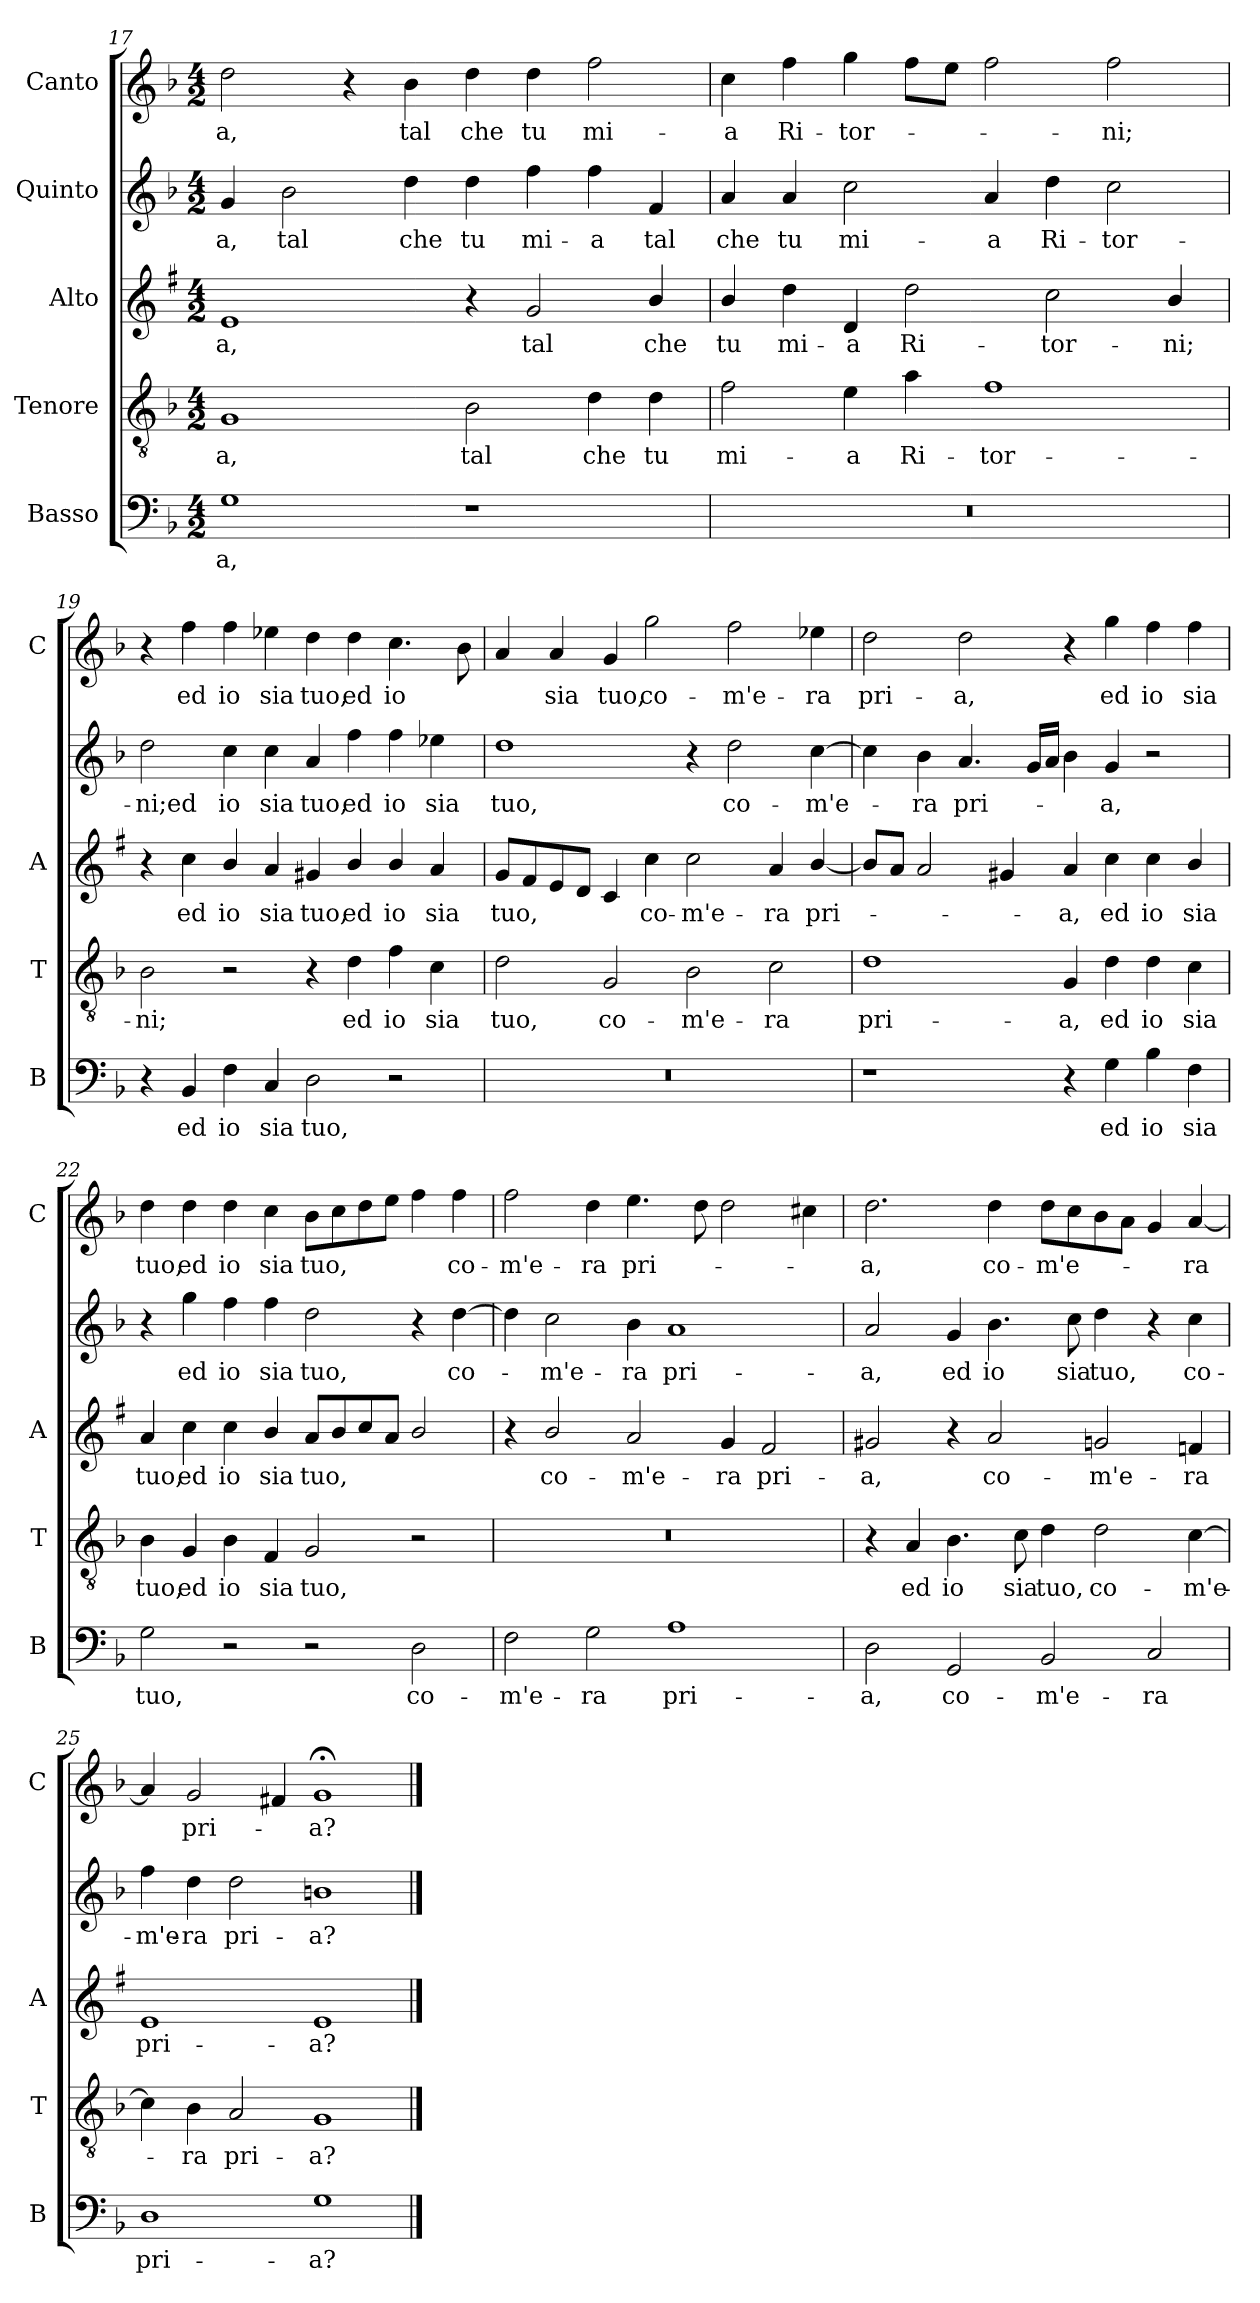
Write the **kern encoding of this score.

**kern	**text	**kern	**text	**kern	**text	**kern	**text	**kern	**text
*part5	*part5	*part4	*part4	*part3	*part3	*part2	*part2	*part1	*part1
*staff5	*staff5	*staff4	*staff4	*staff3	*staff3	*staff2	*staff2	*staff1	*staff1
*I"Basso	*	*I"Tenore	*	*I"Alto	*	*I"Quinto	*	*I"Canto	*
*I'B	*	*I'T	*	*I'A	*	*	*	*I'C	*
!!LO:LB:g=z
*clefF4	*	*clefGv2	*	*clefG2	*	*clefG2	*	*clefG2	*
*	*	*	*	*ITrd1c2	*	*	*	*	*
*k[b-]	*	*k[b-]	*	*k[b-]	*	*k[b-]	*	*k[b-]	*
*F:	*	*F:	*	*F:	*	*F:	*	*F:	*
*M4/2	*	*M4/2	*	*M4/2	*	*M4/2	*	*M4/2	*
=17	=17	=17	=17	=17	=17	=17	=17	=17	=17
!	!LO:LY:b	!	!LO:LY:b	!	!LO:LY:b	!	!LO:LY:b	!	!LO:LY:b
1G	-a,	1G	-a,	1d	-a,	4g/	-a,	2dd\	-a,
!	!	!	!	!	!	!	!LO:LY:b	!	!
.	.	.	.	.	.	2b-\	tal	.	.
.	.	.	.	.	.	.	.	4r	.
!	!	!	!	!	!	!	!LO:LY:b	!	!LO:LY:b
.	.	.	.	.	.	4dd\	che	4b-\	tal
!	!	!	!LO:LY:b	!	!	!	!LO:LY:b	!	!LO:LY:b
1r	.	2B-\	tal	4r	.	4dd\	tu	4dd\	che
!	!	!	!	!	!LO:LY:b	!	!LO:LY:b	!	!LO:LY:b
.	.	.	.	2f/	tal	4ff\	mi-	4dd\	tu
!	!	!	!LO:LY:b	!	!	!	!LO:LY:b	!	!LO:LY:b
.	.	4d\	che	.	.	4ff\	-a	2ff\	mi-
!	!	!	!LO:LY:b	!	!LO:LY:b	!	!LO:LY:b	!	!
.	.	4d\	tu	4a/	che	4f/	tal	.	.
=18	=18	=18	=18	=18	=18	=18	=18	=18	=18
!	!	!	!LO:LY:b	!	!LO:LY:b	!	!LO:LY:b	!	!LO:LY:b
0r	.	2f\	mi-	4a/	tu	4a/	che	4cc\	-a
!	!	!	!	!	!LO:LY:b	!	!LO:LY:b	!	!LO:LY:b
.	.	.	.	4cc\	mi-	4a/	tu	4ff\	Ri-
!	!	!	!LO:LY:b	!	!LO:LY:b	!	!LO:LY:b	!	!LO:LY:b
.	.	4e\	-a	4c/	-a	2cc\	mi-	4gg\	-tor-
!	!	!	!LO:LY:b	!	!LO:LY:b	!	!	!	!
.	.	4a\	Ri-	2cc\	Ri-	.	.	8ff\L	.
.	.	.	.	.	.	.	.	8ee\J	.
!	!	!	!LO:LY:b	!	!	!	!LO:LY:b	!	!
.	.	1f	-tor-	.	.	4a/	-a	2ff\	.
!	!	!	!	!	!LO:LY:b	!	!LO:LY:b	!	!
.	.	.	.	2b-\	-tor-	4dd\	Ri-	.	.
!	!	!	!	!	!	!	!LO:LY:b	!	!LO:LY:b
.	.	.	.	.	.	2cc\	-tor-	2ff\	-ni;
!	!	!	!	!	!LO:LY:b	!	!	!	!
.	.	.	.	4a/	-ni;	.	.	.	.
=19	=19	=19	=19	=19	=19	=19	=19	=19	=19
!	!	!	!LO:LY:b	!	!	!	!LO:LY:b	!	!
4r	.	2B-\	-ni;	4r	.	2dd\	-ni;ed	4r	.
!	!LO:LY:b	!	!	!	!LO:LY:b	!	!	!	!LO:LY:b
4BB-/	ed	.	.	4b-\	ed	.	.	4ff\	ed
!	!LO:LY:b	!	!	!	!LO:LY:b	!	!LO:LY:b	!	!LO:LY:b
4F\	io	2r	.	4a/	io	4cc\	io	4ff\	io
!	!LO:LY:b	!	!	!	!LO:LY:b	!	!LO:LY:b	!	!LO:LY:b
4C/	sia	.	.	4g/	sia	4cc\	sia	4ee-X\	sia
!	!LO:LY:b	!	!	!	!LO:LY:b	!	!LO:LY:b	!	!LO:LY:b
2D\	tuo,	4r	.	4f#X/	tuo,	4a/	tuo,	4dd\	tuo,
!	!	!	!LO:LY:b	!	!LO:LY:b	!	!LO:LY:b	!	!LO:LY:b
.	.	4d\	ed	4a/	ed	4ff\	ed	4dd\	ed
!	!	!	!LO:LY:b	!	!LO:LY:b	!	!LO:LY:b	!	!LO:LY:b
2r	.	4f\	io	4a/	io	4ff\	io	4.cc\	io
!	!	!	!LO:LY:b	!	!LO:LY:b	!	!LO:LY:b	!	!
.	.	4c\	sia	4g/	sia	4ee-X\	sia	.	.
.	.	.	.	.	.	.	.	8b-\	.
=20	=20	=20	=20	=20	=20	=20	=20	=20	=20
!	!	!	!LO:LY:b	!	!LO:LY:b	!	!LO:LY:b	!	!
0r	.	2d\	tuo,	8f/L	tuo,	1dd	tuo,	4a/	.
.	.	.	.	8e/	.	.	.	.	.
!	!	!	!	!	!	!	!	!	!LO:LY:b
.	.	.	.	8d/	.	.	.	4a/	sia
.	.	.	.	8c/J	.	.	.	.	.
!	!	!	!LO:LY:b	!	!	!	!	!	!LO:LY:b
.	.	2G/	co-	4B-/	.	.	.	4g/	tuo,
!	!	!	!	!	!LO:LY:b	!	!	!	!LO:LY:b
.	.	.	.	4b-\	co-	.	.	2gg\	co-
!	!	!	!LO:LY:b	!	!LO:LY:b	!	!	!	!
.	.	2B-\	-m'e-	2b-\	-m'e-	4r	.	.	.
!	!	!	!	!	!	!	!LO:LY:b	!	!LO:LY:b
.	.	.	.	.	.	2dd\	co-	2ff\	-m'e-
!	!	!	!LO:LY:b	!	!LO:LY:b	!	!	!	!
.	.	2c\	-ra	4g/	-ra	.	.	.	.
!	!	!	!	!	!LO:LY:b	!	!LO:LY:b	!	!LO:LY:b
.	.	.	.	[4a/	pri-	[4cc\	-m'e-	4ee-X\	-ra
!!LO:LB:g=z
=21	=21	=21	=21	=21	=21	=21	=21	=21	=21
!	!	!	!LO:LY:b	!	!	!	!	!	!LO:LY:b
1r	.	1d	pri-	8a/L]	.	4cc\]	.	2dd\	pri-
.	.	.	.	8g/J	.	.	.	.	.
!	!	!	!	!	!	!	!LO:LY:b	!	!
.	.	.	.	2g/	.	4b-\	-ra	.	.
!	!	!	!	!	!	!	!LO:LY:b	!	!LO:LY:b
.	.	.	.	.	.	4.a/	pri-	2dd\	-a,
.	.	.	.	4f#X/	.	.	.	.	.
.	.	.	.	.	.	16g/LL	.	.	.
.	.	.	.	.	.	16a/JJ	.	.	.
!	!	!	!LO:LY:b	!	!LO:LY:b	!	!	!	!
4r	.	4G/	-a,	4g/	-a,	4b-\	.	4r	.
!	!LO:LY:b	!	!LO:LY:b	!	!LO:LY:b	!	!LO:LY:b	!	!LO:LY:b
4G\	ed	4d\	ed	4b-\	ed	4g/	-a,	4gg\	ed
!	!LO:LY:b	!	!LO:LY:b	!	!LO:LY:b	!	!	!	!LO:LY:b
4B-\	io	4d\	io	4b-\	io	2r	.	4ff\	io
!	!LO:LY:b	!	!LO:LY:b	!	!LO:LY:b	!	!	!	!LO:LY:b
4F\	sia	4c\	sia	4a/	sia	.	.	4ff\	sia
=22	=22	=22	=22	=22	=22	=22	=22	=22	=22
!	!LO:LY:b	!	!LO:LY:b	!	!LO:LY:b	!	!	!	!LO:LY:b
2G\	tuo,	4B-\	tuo,	4g/	tuo,	4r	.	4dd\	tuo,
!	!	!	!LO:LY:b	!	!LO:LY:b	!	!LO:LY:b	!	!LO:LY:b
.	.	4G/	ed	4b-\	ed	4gg\	ed	4dd\	ed
!	!	!	!LO:LY:b	!	!LO:LY:b	!	!LO:LY:b	!	!LO:LY:b
2r	.	4B-\	io	4b-\	io	4ff\	io	4dd\	io
!	!	!	!LO:LY:b	!	!LO:LY:b	!	!LO:LY:b	!	!LO:LY:b
.	.	4F/	sia	4a/	sia	4ff\	sia	4cc\	sia
!	!	!	!LO:LY:b	!	!LO:LY:b	!	!LO:LY:b	!	!LO:LY:b
2r	.	2G/	tuo,	8g/L	tuo,	2dd\	tuo,	8b-\L	tuo,
.	.	.	.	8a/	.	.	.	8cc\	.
.	.	.	.	8b-/	.	.	.	8dd\	.
.	.	.	.	8g/J	.	.	.	8ee\J	.
!	!LO:LY:b	!	!	!	!	!	!	!	!
2D\	co-	2r	.	2a/	.	4r	.	4ff\	.
!	!	!	!	!	!	!	!LO:LY:b	!	!LO:LY:b
.	.	.	.	.	.	[4dd\	co-	4ff\	co-
=23	=23	=23	=23	=23	=23	=23	=23	=23	=23
!	!LO:LY:b	!	!	!	!	!	!	!	!LO:LY:b
2F\	-m'e-	0r	.	4r	.	4dd\]	.	2ff\	-m'e-
!	!	!	!	!	!LO:LY:b	!	!LO:LY:b	!	!
.	.	.	.	2a/	co-	2cc\	-m'e-	.	.
!	!LO:LY:b	!	!	!	!	!	!	!	!LO:LY:b
2G\	-ra	.	.	.	.	.	.	4dd\	-ra
!	!	!	!	!	!LO:LY:b	!	!LO:LY:b	!	!LO:LY:b
.	.	.	.	2g/	-m'e-	4b-\	-ra	4.ee\	pri-
!	!LO:LY:b	!	!	!	!	!	!LO:LY:b	!	!
1A	pri-	.	.	.	.	1a	pri-	.	.
.	.	.	.	.	.	.	.	8dd\	.
!	!	!	!	!	!LO:LY:b	!	!	!	!
.	.	.	.	4f/	-ra	.	.	2dd\	.
!	!	!	!	!	!LO:LY:b	!	!	!	!
.	.	.	.	2e/	pri-	.	.	.	.
.	.	.	.	.	.	.	.	4cc#X\	.
=24	=24	=24	=24	=24	=24	=24	=24	=24	=24
!	!LO:LY:b	!	!	!	!LO:LY:b	!	!LO:LY:b	!	!LO:LY:b
2D\	-a,	4r	.	2f#X/	-a,	2a/	-a,	2.dd\	-a,
!	!	!	!LO:LY:b	!	!	!	!	!	!
.	.	4A/	ed	.	.	.	.	.	.
!	!LO:LY:b	!	!LO:LY:b	!	!	!	!LO:LY:b	!	!
2GG/	co-	4.B-\	io	4r	.	4g/	ed	.	.
!	!	!	!	!	!LO:LY:b	!	!LO:LY:b	!	!LO:LY:b
.	.	.	.	2g/	co-	4.b-\	io	4dd\	co-
!	!	!	!LO:LY:b	!	!	!	!	!	!
.	.	8c\	sia	.	.	.	.	.	.
!	!LO:LY:b	!	!LO:LY:b	!	!	!	!	!	!LO:LY:b
2BB-/	-m'e-	4d\	tuo,	.	.	.	.	8dd\L	-m'e-
!	!	!	!	!	!	!	!LO:LY:b	!	!
.	.	.	.	.	.	8cc\	sia	8cc\	.
!	!	!	!LO:LY:b	!	!LO:LY:b	!	!LO:LY:b	!	!
.	.	2d\	co-	2fn/	-m'e-	4dd\	tuo,	8b-\	.
.	.	.	.	.	.	.	.	8a\J	.
!	!LO:LY:b	!	!	!	!	!	!	!	!
2C/	-ra	.	.	.	.	4r	.	4g/	.
!	!	!	!LO:LY:b	!	!LO:LY:b	!	!LO:LY:b	!	!LO:LY:b
.	.	[4c\	-m'e-	4e-X/	-ra	4cc\	co-	[4a/	-ra
=25	=25	=25	=25	=25	=25	=25	=25	=25	=25
!	!LO:LY:b	!	!	!	!LO:LY:b	!	!LO:LY:b	!	!
1D	pri-	4c\]	.	1d	pri-	4ff\	-m'e-	4a/]	.
!	!	!	!LO:LY:b	!	!	!	!LO:LY:b	!	!LO:LY:b
.	.	4B-\	-ra	.	.	4dd\	-ra	2g/	pri-
!	!	!	!LO:LY:b	!	!	!	!LO:LY:b	!	!
.	.	2A/	pri-	.	.	2dd\	pri-	.	.
.	.	.	.	.	.	.	.	4f#X/	.
!	!LO:LY:b	!	!LO:LY:b	!	!LO:LY:b	!	!LO:LY:b	!	!LO:LY:b
1G	-a?	1G	-a?	1d	-a?	1bn	-a?	1g;<	-a?
==	==	==	==	==	==	==	==	==	==
*-	*-	*-	*-	*-	*-	*-	*-	*-	*-
